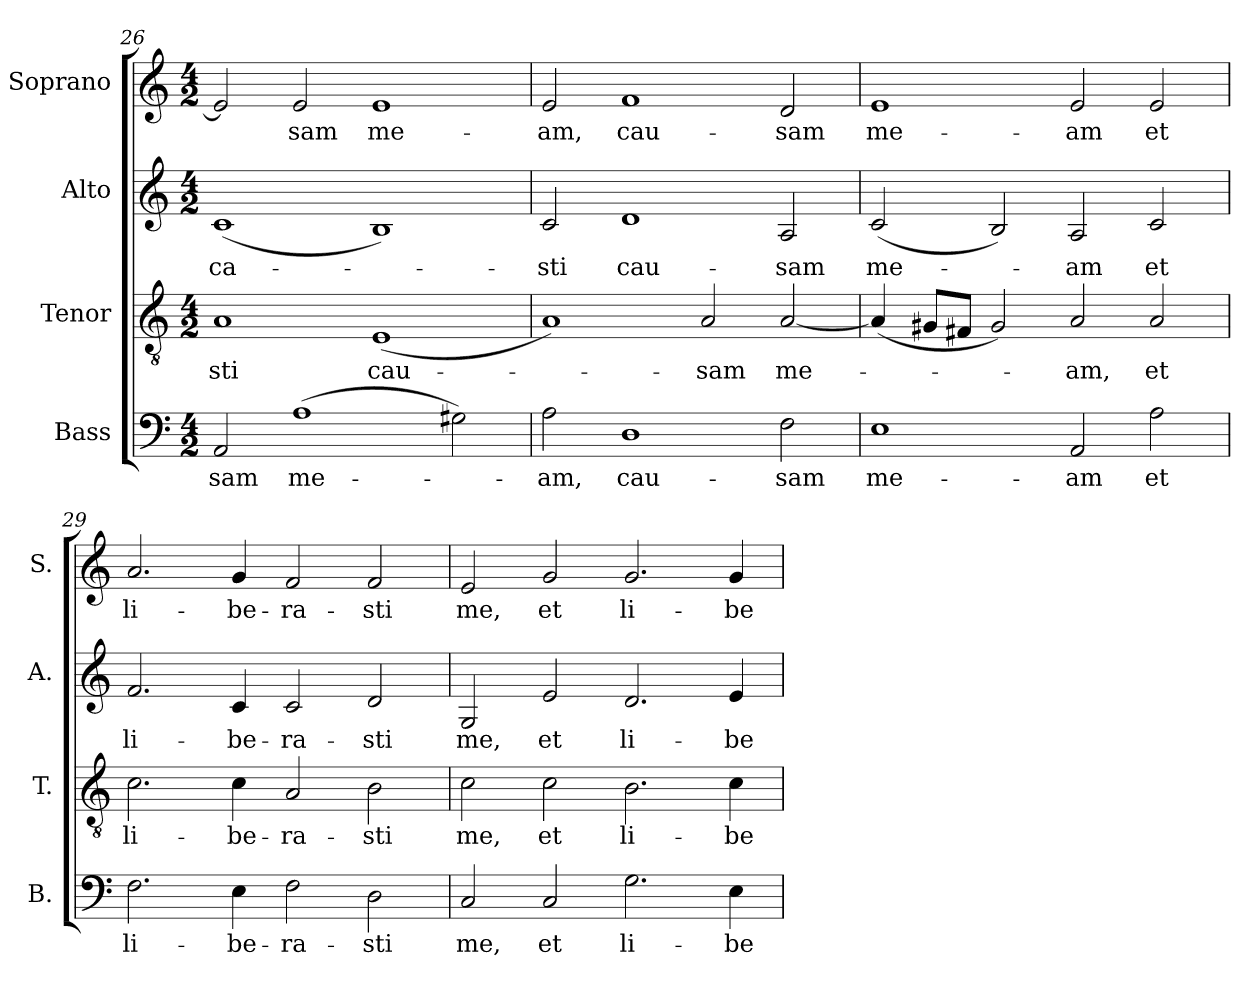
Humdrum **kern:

**kern	**text	**kern	**text	**kern	**text	**kern	**text
*part4	*part4	*part3	*part3	*part2	*part2	*part1	*part1
*staff4	*staff4	*staff3	*staff3	*staff2	*staff2	*staff1	*staff1
*I"Bass	*	*I"Tenor	*	*I"Alto	*	*I"Soprano	*
*I'B.	*	*I'T.	*	*I'A.	*	*I'S.	*
*clefF4	*	*clefGv2	*	*clefG2	*	*clefG2	*
*	*	*ITrd7c12	*	*	*	*	*
*k[]	*	*k[]	*	*k[]	*	*k[]	*
*C:	*	*C:	*	*C:	*	*C:	*
*M4/2	*	*M4/2	*	*M4/2	*	*M4/2	*
=26	=26	=26	=26	=26	=26	=26	=26
!	!LO:LY:b:color=#000000	!	!	!	!	!	!
!	!	!	!LO:LY:b:color=#000000	!	!	!	!
!	!	!	!	!	!LO:LY:b:color=#000000	!	!
2AAi/	-sam	1AAi	-sti	(1ci	-ca-	2ei/]	.
!	!LO:LY:b:color=#000000	!	!	!	!	!	!
!	!	!	!	!	!	!	!LO:LY:b:color=#000000
(1Ai	me-	.	.	.	.	2ei/	-sam
!	!	!	!LO:LY:b:color=#000000	!	!	!	!
!	!	!	!	!	!	!	!LO:LY:b:color=#000000
.	.	(1EEi	cau-	1Bi)	.	1ei	me-
2G#Xi\)	.	.	.	.	.	.	.
=27	=27	=27	=27	=27	=27	=27	=27
!	!LO:LY:b:color=#000000	!	!	!	!	!	!
!	!	!	!	!	!LO:LY:b:color=#000000	!	!
!	!	!	!	!	!	!	!LO:LY:b:color=#000000
2Ai\	-am,	1AAi)	.	2ci/	-sti	2ei/	-am,
!	!LO:LY:b:color=#000000	!	!	!	!	!	!
!	!	!	!	!	!LO:LY:b:color=#000000	!	!
!	!	!	!	!	!	!	!LO:LY:b:color=#000000
1Di	cau-	.	.	1di	cau-	1fi	cau-
!	!	!	!LO:LY:b:color=#000000	!	!	!	!
.	.	2AAi/	-sam	.	.	.	.
!	!LO:LY:b:color=#000000	!	!	!	!	!	!
!	!	!	!LO:LY:b:color=#000000	!	!	!	!
!	!	!	!	!	!LO:LY:b:color=#000000	!	!
!	!	!	!	!	!	!	!LO:LY:b:color=#000000
2Fi\	-sam	[2AAi/	me-	2Ai/	-sam	2di/	-sam
=28	=28	=28	=28	=28	=28	=28	=28
!	!LO:LY:b:color=#000000	!	!	!	!	!	!
!	!	!	!	!	!LO:LY:b:color=#000000	!	!
!	!	!	!	!	!	!	!LO:LY:b:color=#000000
1Ei	me-	(4AAi/]	.	(2ci/	me-	1ei	me-
.	.	8GG#Xi/L	.	.	.	.	.
.	.	8FF#Xi/J	.	.	.	.	.
.	.	2GG#i/)	.	2Bi/)	.	.	.
!	!LO:LY:b:color=#000000	!	!	!	!	!	!
!	!	!	!LO:LY:b:color=#000000	!	!	!	!
!	!	!	!	!	!LO:LY:b:color=#000000	!	!
!	!	!	!	!	!	!	!LO:LY:b:color=#000000
2AAi/	-am	2AAi/	-am,	2Ai/	-am	2ei/	-am
!	!LO:LY:b:color=#000000	!	!	!	!	!	!
!	!	!	!LO:LY:b:color=#000000	!	!	!	!
!	!	!	!	!	!LO:LY:b:color=#000000	!	!
!	!	!	!	!	!	!	!LO:LY:b:color=#000000
2Ai\	et	2AAi/	et	2ci/	et	2ei/	et
!!LO:LB:g=z
=29	=29	=29	=29	=29	=29	=29	=29
!	!LO:LY:b:color=#000000	!	!	!	!	!	!
!	!	!	!LO:LY:b:color=#000000	!	!	!	!
!	!	!	!	!	!LO:LY:b:color=#000000	!	!
!	!	!	!	!	!	!	!LO:LY:b:color=#000000
2.Fi\	li-	2.Ci\	li-	2.fi/	li-	2.ai/	li-
!	!LO:LY:b:color=#000000	!	!	!	!	!	!
!	!	!	!LO:LY:b:color=#000000	!	!	!	!
!	!	!	!	!	!LO:LY:b:color=#000000	!	!
!	!	!	!	!	!	!	!LO:LY:b:color=#000000
4Ei\	-be-	4Ci\	-be-	4ci/	-be-	4gi/	-be-
!	!LO:LY:b:color=#000000	!	!	!	!	!	!
!	!	!	!LO:LY:b:color=#000000	!	!	!	!
!	!	!	!	!	!LO:LY:b:color=#000000	!	!
!	!	!	!	!	!	!	!LO:LY:b:color=#000000
2Fi\	-ra-	2AAi/	-ra-	2ci/	-ra-	2fi/	-ra-
!	!LO:LY:b:color=#000000	!	!	!	!	!	!
!	!	!	!LO:LY:b:color=#000000	!	!	!	!
!	!	!	!	!	!LO:LY:b:color=#000000	!	!
!	!	!	!	!	!	!	!LO:LY:b:color=#000000
2Di\	-sti	2BBi\	-sti	2di/	-sti	2fi/	-sti
=30	=30	=30	=30	=30	=30	=30	=30
!	!LO:LY:b:color=#000000	!	!	!	!	!	!
!	!	!	!LO:LY:b:color=#000000	!	!	!	!
!	!	!	!	!	!LO:LY:b:color=#000000	!	!
!	!	!	!	!	!	!	!LO:LY:b:color=#000000
2Ci/	me,	2Ci\	me,	2Gi/	me,	2ei/	me,
!	!LO:LY:b:color=#000000	!	!	!	!	!	!
!	!	!	!LO:LY:b:color=#000000	!	!	!	!
!	!	!	!	!	!LO:LY:b:color=#000000	!	!
!	!	!	!	!	!	!	!LO:LY:b:color=#000000
2Ci/	et	2Ci\	et	2ei/	et	2gi/	et
!	!LO:LY:b:color=#000000	!	!	!	!	!	!
!	!	!	!LO:LY:b:color=#000000	!	!	!	!
!	!	!	!	!	!LO:LY:b:color=#000000	!	!
!	!	!	!	!	!	!	!LO:LY:b:color=#000000
2.Gi\	li-	2.BBi\	li-	2.di/	li-	2.gi/	li-
!	!LO:LY:b:color=#000000	!	!	!	!	!	!
!	!	!	!LO:LY:b:color=#000000	!	!	!	!
!	!	!	!	!	!LO:LY:b:color=#000000	!	!
!	!	!	!	!	!	!	!LO:LY:b:color=#000000
4Ei\	-be-	4Ci\	-be-	4ei/	-be-	4gi/	-be-
=	=	=	=	=	=	=	=
*-	*-	*-	*-	*-	*-	*-	*-
